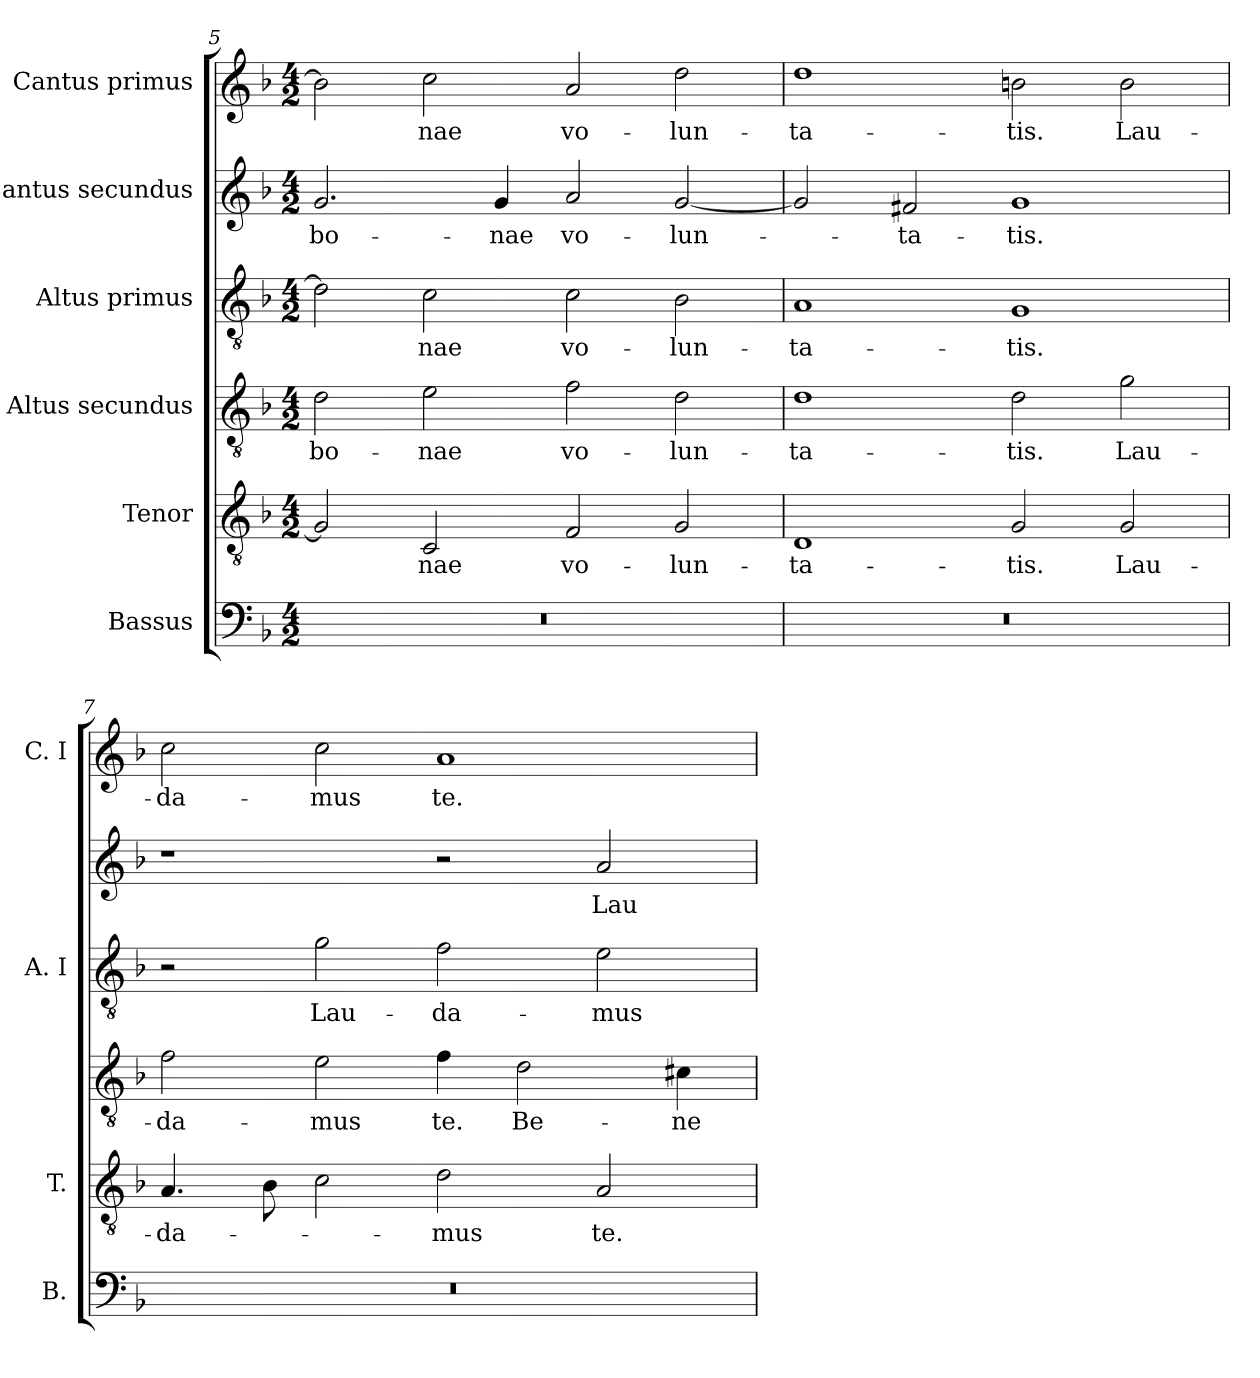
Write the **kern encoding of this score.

**kern	**kern	**text	**kern	**text	**kern	**text	**kern	**text	**kern	**text
*part6	*part5	*part5	*part4	*part4	*part3	*part3	*part2	*part2	*part1	*part1
*staff6	*staff5	*staff5	*staff4	*staff4	*staff3	*staff3	*staff2	*staff2	*staff1	*staff1
*I"Bassus	*I"Tenor	*	*I"Altus secundus	*	*I"Altus primus	*	*I"Cantus secundus	*	*I"Cantus primus	*
*I'B.	*I'T.	*	*	*	*I'A. I	*	*	*	*I'C. I	*
*clefF4	*clefGv2	*	*clefGv2	*	*clefGv2	*	*clefG2	*	*clefG2	*
*	*ITrd7c12	*	*ITrd7c12	*	*ITrd7c12	*	*	*	*	*
*k[b-]	*k[b-]	*	*k[b-]	*	*k[b-]	*	*k[b-]	*	*k[b-]	*
*d:	*d:	*	*d:	*	*d:	*	*d:	*	*d:	*
*M4/2	*M4/2	*	*M4/2	*	*M4/2	*	*M4/2	*	*M4/2	*
=5	=5	=5	=5	=5	=5	=5	=5	=5	=5	=5
!LO:N:vis=1	!	!	!	!	!	!	!	!	!	!
!	!	!	!	!LO:LY:b:color=#000000	!	!	!	!	!	!
!	!	!	!	!	!	!	!	!LO:LY:b:color=#000000	!	!
0r	2GGi/]	.	2Di\	bo-	2Di\]	.	2.gi/	bo-	2bi\]	.
!	!	!LO:LY:b:color=#000000	!	!	!	!	!	!	!	!
!	!	!	!	!LO:LY:b:color=#000000	!	!	!	!	!	!
!	!	!	!	!	!	!LO:LY:b:color=#000000	!	!	!	!
!	!	!	!	!	!	!	!	!	!	!LO:LY:b:color=#000000
.	2CCi/	-nae	2Ei\	-nae	2Ci\	-nae	.	.	2cci\	-nae
!	!	!	!	!	!	!	!	!LO:LY:b:color=#000000	!	!
.	.	.	.	.	.	.	4gi/	-nae	.	.
!	!	!LO:LY:b:color=#000000	!	!	!	!	!	!	!	!
!	!	!	!	!LO:LY:b:color=#000000	!	!	!	!	!	!
!	!	!	!	!	!	!LO:LY:b:color=#000000	!	!	!	!
!	!	!	!	!	!	!	!	!LO:LY:b:color=#000000	!	!
!	!	!	!	!	!	!	!	!	!	!LO:LY:b:color=#000000
.	2FFi/	vo-	2Fi\	vo-	2Ci\	vo-	2ai/	vo-	2ai/	vo-
!	!	!LO:LY:b:color=#000000	!	!	!	!	!	!	!	!
!	!	!	!	!LO:LY:b:color=#000000	!	!	!	!	!	!
!	!	!	!	!	!	!LO:LY:b:color=#000000	!	!	!	!
!	!	!	!	!	!	!	!	!LO:LY:b:color=#000000	!	!
!	!	!	!	!	!	!	!	!	!	!LO:LY:b:color=#000000
.	2GGi/	-lun-	2Di\	-lun-	2BB-i\	-lun-	[2gi/	-lun-	2ddi\	-lun-
!!LO:LB:g=z
=6	=6	=6	=6	=6	=6	=6	=6	=6	=6	=6
!LO:N:vis=1	!	!	!	!	!	!	!	!	!	!
!	!	!LO:LY:b:color=#000000	!	!	!	!	!	!	!	!
!	!	!	!	!LO:LY:b:color=#000000	!	!	!	!	!	!
!	!	!	!	!	!	!LO:LY:b:color=#000000	!	!	!	!
!	!	!	!	!	!	!	!	!	!	!LO:LY:b:color=#000000
0r	1DDi	-ta-	1Di	-ta-	1AAi	-ta-	2gi/]	.	1ddi	-ta-
!	!	!	!	!	!	!	!	!LO:LY:b:color=#000000	!	!
.	.	.	.	.	.	.	2f#Xi/	-ta-	.	.
!	!	!LO:LY:b:color=#000000	!	!	!	!	!	!	!	!
!	!	!	!	!LO:LY:b:color=#000000	!	!	!	!	!	!
!	!	!	!	!	!	!LO:LY:b:color=#000000	!	!	!	!
!	!	!	!	!	!	!	!	!LO:LY:b:color=#000000	!	!
!	!	!	!	!	!	!	!	!	!	!LO:LY:b:color=#000000
.	2GGi/	-tis.	2Di\	-tis.	1GGi	-tis.	1gi	-tis.	2bni\	-tis.
!	!	!LO:LY:b:color=#000000	!	!	!	!	!	!	!	!
!	!	!	!	!LO:LY:b:color=#000000	!	!	!	!	!	!
!	!	!	!	!	!	!	!	!	!	!LO:LY:b:color=#000000
.	2GGi/	Lau-	2Gi\	Lau-	.	.	.	.	2bi\	Lau-
=7	=7	=7	=7	=7	=7	=7	=7	=7	=7	=7
!LO:N:vis=1	!	!	!	!	!	!	!	!	!	!
!	!	!LO:LY:b:color=#000000	!	!	!	!	!	!	!	!
!	!	!	!	!LO:LY:b:color=#000000	!	!	!	!	!	!
!	!	!	!	!	!	!	!	!	!	!LO:LY:b:color=#000000
0r	4.AAi/	-da-	2Fi\	-da-	2r	.	1r	.	2cci\	-da-
.	8BB-i\	.	.	.	.	.	.	.	.	.
!	!	!	!	!LO:LY:b:color=#000000	!	!	!	!	!	!
!	!	!	!	!	!	!LO:LY:b:color=#000000	!	!	!	!
!	!	!	!	!	!	!	!	!	!	!LO:LY:b:color=#000000
.	2Ci\	.	2Ei\	-mus	2Gi\	Lau-	.	.	2cci\	-mus
!	!	!LO:LY:b:color=#000000	!	!	!	!	!	!	!	!
!	!	!	!	!LO:LY:b:color=#000000	!	!	!	!	!	!
!	!	!	!	!	!	!LO:LY:b:color=#000000	!	!	!	!
!	!	!	!	!	!	!	!	!	!	!LO:LY:b:color=#000000
.	2Di\	-mus	4Fi\	te.	2Fi\	-da-	2r	.	1ai	te.
!	!	!	!	!LO:LY:b:color=#000000	!	!	!	!	!	!
.	.	.	2Di\	Be-	.	.	.	.	.	.
!	!	!LO:LY:b:color=#000000	!	!	!	!	!	!	!	!
!	!	!	!	!	!	!LO:LY:b:color=#000000	!	!	!	!
!	!	!	!	!	!	!	!	!LO:LY:b:color=#000000	!	!
.	2AAi/	te.	.	.	2Ei\	-mus	2ai/	Lau-	.	.
!	!	!	!	!LO:LY:b:color=#000000	!	!	!	!	!	!
.	.	.	4C#Xi\	-ne-	.	.	.	.	.	.
=	=	=	=	=	=	=	=	=	=	=
*-	*-	*-	*-	*-	*-	*-	*-	*-	*-	*-
